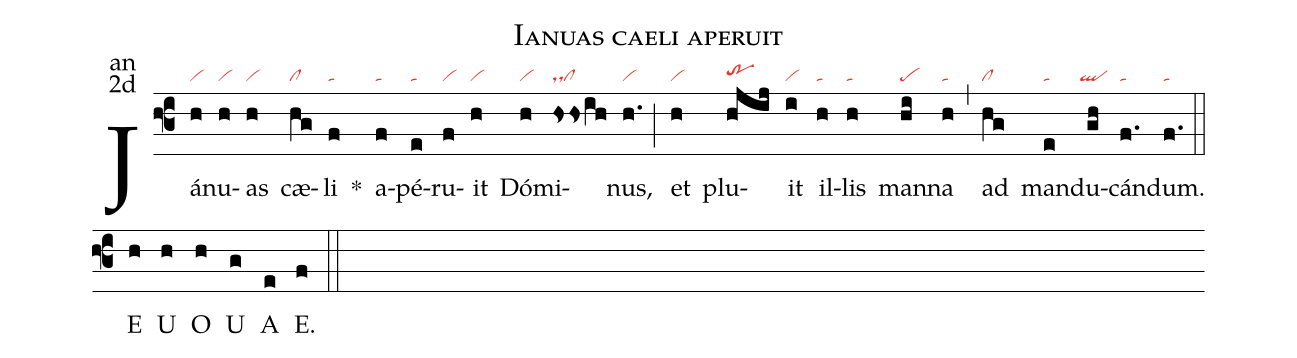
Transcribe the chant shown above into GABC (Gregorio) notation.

name:Ianuas caeli aperuit;
office-part:an;
mode:2d;
nabc-lines:1;
%%
(f3) Já(h|vi)nu(h|vi)as(h|vi) cæ(hg|cl)li(f|ta) <sp>*</sp>() a(f|ta)pé(e|ta)ru(f|vi)it(h|vi) Dó(h|vi)mi(hshs/ih|dscl)nus,(h.|vi) (;) et(h|vi) plu(hjij|trhh)it(i|vi) il(h|ta)lis(h|ta) man(hi|pe)na(h|ta) (,) ad(hg|cl) man(e|ta)du(gh|``ql)cán(f.|ta)dum.(f.|ta) (::) <eu>E(h) U(h) O(h) U(g) A(e) E.(f) </eu>(::)
